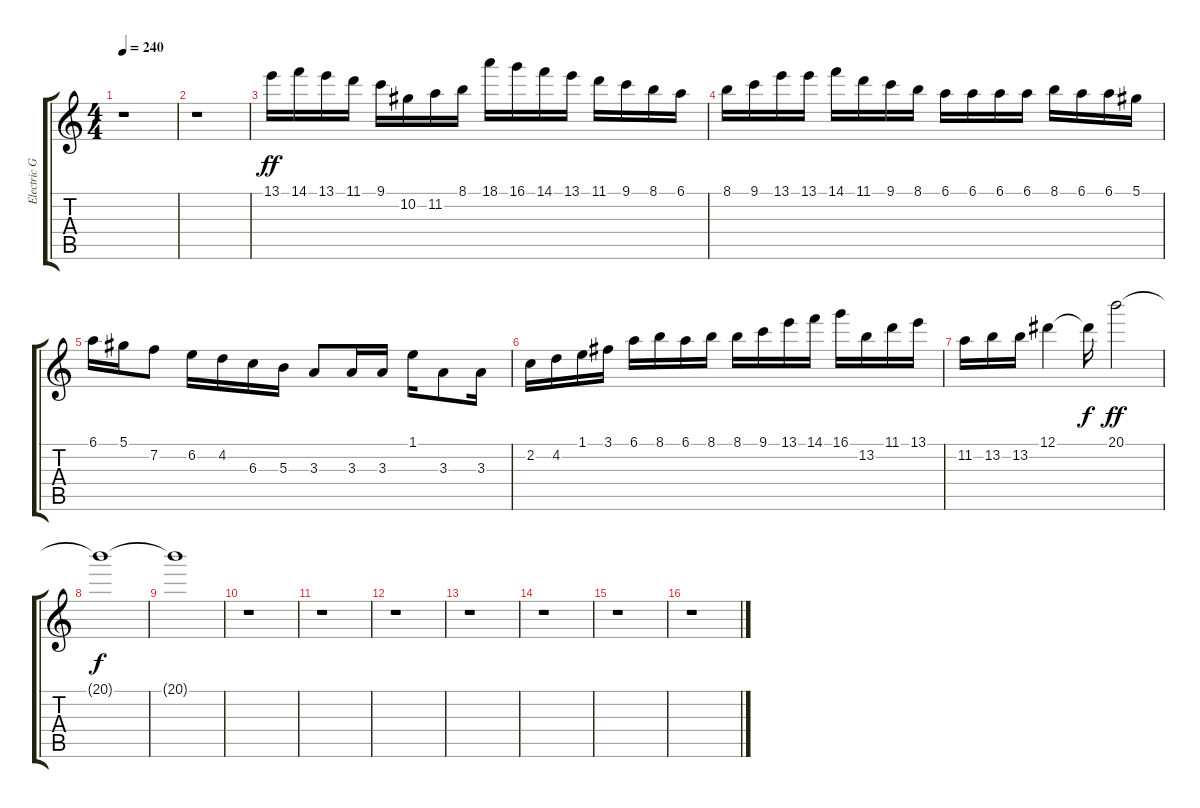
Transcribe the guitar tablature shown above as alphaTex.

\track ("Electric Guitar 1" "Electric G") {instrument distortionguitar}
\staff {score tabs}
\tuning (Eb4 Bb3 Gb3 Db3 Ab2 Eb2) {hide}
\ts (4 4)
\tempo 240
\clef g2
\ks c
r.1{dy ff instrument distortionguitar} |
r.1 |
13.1.16 14.1.16 13.1.16 11.1.16 9.1.16 10.2.16 11.2.16 8.1.16 18.1.16 16.1.16 14.1.16 13.1.16 11.1.16 9.1.16 8.1.16 6.1.16 |
8.1.16 9.1.16 13.1.16 13.1.16 14.1.16 11.1.16 9.1.16 8.1.16 6.1.16 6.1.16 6.1.16 6.1.16 8.1.16 6.1.16 6.1.16 5.1.16 |
6.1.16 5.1.16 7.2.8 6.2.16 4.2.16 6.3.16 5.3.16 3.3.8 3.3.16 3.3.16 1.1.16 3.3.8 3.3.16 |
2.2.16 4.2.16 1.1.16 3.1.16 6.1.16 8.1.16 6.1.16 8.1.16 8.1.16 9.1.16 13.1.16 14.1.16 16.1.16 13.2.16 11.1.16 13.1.16 |
11.2.16 13.2.16 13.2.16 12.1.4 12.1{t}.16{dy f} 20.1.2{dy ff} |
20.1{t}.1{dy f} |
20.1{t}.1 |
r.1 |
r.1 |
r.1 |
r.1 |
r.1 |
r.1 |
r.1
